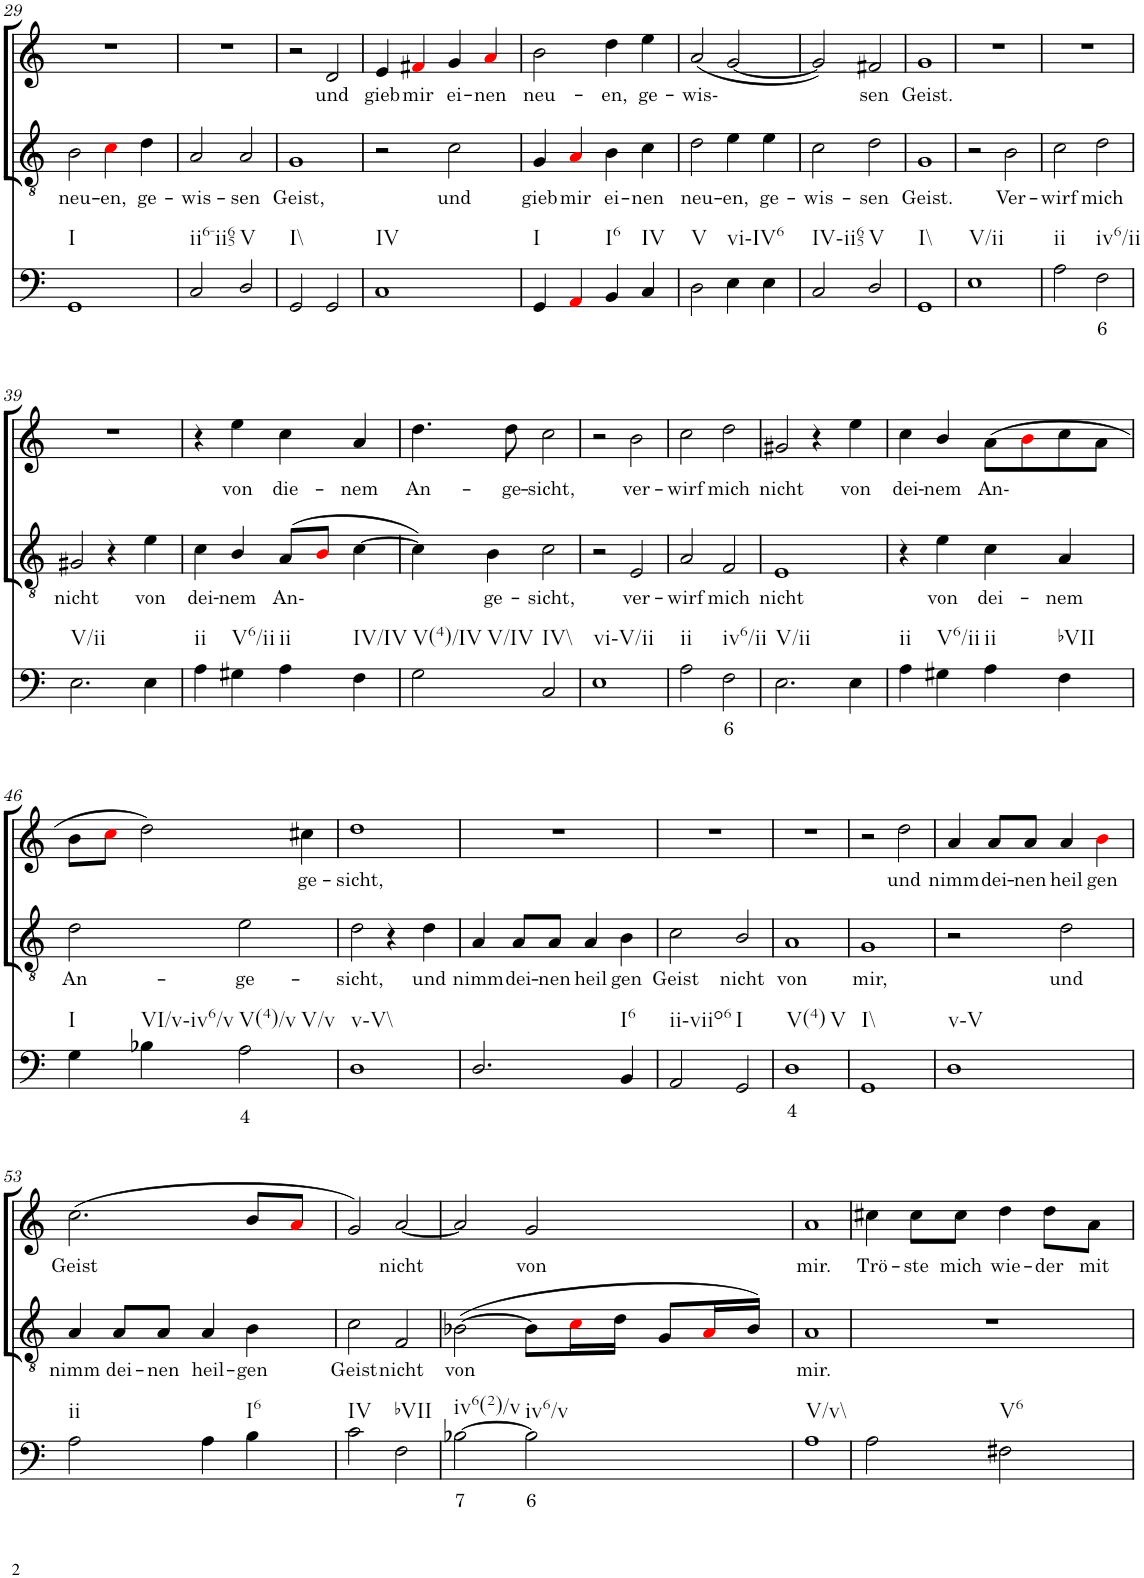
**kern	**text	**kern	**text	**kern	**text
*part3	*part3	*part2	*part2	*part1	*part1
*staff3	*staff3	*staff2	*staff2	*staff1	*staff1
*I"Continuo	*	*I"Tenor	*	*I"Soprano	*
!!LO:PB:g=z
*clefF4	*	*clefGv2	*	*clefG2	*
*k[]	*	*k[]	*	*k[]	*
*M4/4	*	*M4/4	*	*M4/4	*
=29	=29	=29	=29	=29	=29
!LO:TX:b:t=I	!	!	!	!	!
!	!	!	!LO:LY:b	!	!
1GG	.	2B\	neu-	1r	.
!	!	!	!LO:LY:b	!	!
.	.	4ci\	en,	.	.
!	!	!	!LO:LY:b	!	!
.	.	4d\	ge-	.	.
=30	=30	=30	=30	=30	=30
!LO:TX:b:t=ii6-ii65	!	!	!	!	!
!	!	!	!LO:LY:b	!	!
2C/	.	2A/	wis-	1r	.
!LO:TX:b:t=V	!	!	!	!	!
!	!	!	!LO:LY:b	!	!
2D/	.	2A/	sen	.	.
=31	=31	=31	=31	=31	=31
!LO:TX:b:t=I\\	!	!	!	!	!
!	!	!	!LO:LY:b	!	!
2GG/	.	1G	Geist,	2r	.
!	!	!	!	!	!LO:LY:b
2GG/	.	.	.	2d/	und
=32	=32	=32	=32	=32	=32
!LO:TX:b:t=IV	!	!	!	!	!
!	!	!	!	!	!LO:LY:b
1C	.	2r	.	4e/	gieb
!	!	!	!	!	!LO:LY:b
.	.	.	.	4f#Xi/	mir
!	!	!	!LO:LY:b	!	!LO:LY:b
.	.	2c\	und	4g/	ei-
!	!	!	!	!	!LO:LY:b
.	.	.	.	4ai/	nen
=33	=33	=33	=33	=33	=33
!LO:TX:b:t=I	!	!	!	!	!
!	!	!	!LO:LY:b	!	!LO:LY:b
4GG/	.	4G/	gieb	2b\	neu-
!	!	!	!LO:LY:b	!	!
4AAi/	.	4Ai/	mir	.	.
!LO:TX:b:t=I6	!	!	!	!	!
!	!	!	!LO:LY:b	!	!LO:LY:b
4BB/	.	4B\	ei-	4dd\	en,
!LO:TX:b:t=IV	!	!	!	!	!
!	!	!	!LO:LY:b	!	!LO:LY:b
4C/	.	4c\	nen	4ee\	ge-
=34	=34	=34	=34	=34	=34
!LO:TX:b:t=V	!	!	!	!	!
!	!	!	!LO:LY:b	!	!LO:LY:b
2D\	.	2d\	neu-	(2a/	wis-
!LO:TX:b:t=vi-IV6	!	!	!	!	!
!	!	!	!LO:LY:b	!	!
4E\	.	4e\	en,	[2g/	.
!	!	!	!LO:LY:b	!	!
4E\	.	4e\	ge-	.	.
=35	=35	=35	=35	=35	=35
!LO:TX:b:t=IV-ii65	!	!	!	!	!
!	!	!	!LO:LY:b	!	!
2C/	.	2c\	wis-	2g/])	.
!LO:TX:b:t=V	!	!	!	!	!
!	!	!	!LO:LY:b	!	!LO:LY:b
2D/	.	2d\	sen	2f#X/	sen
=36	=36	=36	=36	=36	=36
!LO:TX:b:t=I\\	!	!	!	!	!
!	!	!	!LO:LY:b	!	!LO:LY:b
1GG	.	1G	Geist.	1g	Geist.
=37	=37	=37	=37	=37	=37
!LO:TX:b:t=V/ii	!	!	!	!	!
1E	.	2r	.	1r	.
!	!	!	!LO:LY:b	!	!
.	.	2B\	Ver-	.	.
=38	=38	=38	=38	=38	=38
!LO:TX:b:t=ii	!	!	!	!	!
!	!	!	!LO:LY:b	!	!
2A\	.	2c\	wirf	1r	.
!LO:TX:b:t=iv6/ii	!	!	!	!	!
!	!LO:LY:b	!	!LO:LY:b	!	!
2F\	6	2d\	mich	.	.
!!LO:LB:g=z
=39	=39	=39	=39	=39	=39
!LO:TX:b:t=V/ii	!	!	!	!	!
!	!	!	!LO:LY:b	!	!
2.E\	.	2G#X/	nicht	1r	.
.	.	4r	.	.	.
!	!	!	!LO:LY:b	!	!
4E\	.	4e\	von	.	.
=40	=40	=40	=40	=40	=40
!LO:TX:b:t=ii	!	!	!	!	!
!	!	!	!LO:LY:b	!	!
4A\	.	4c\	dei-	4r	.
!LO:TX:b:t=V6/ii	!	!	!	!	!
!	!	!	!LO:LY:b	!	!LO:LY:b
4G#X\	.	4B/	nem	4ee\	von
!LO:TX:b:t=ii	!	!	!	!	!
!	!	!	!LO:LY:b	!	!LO:LY:b
4A\	.	(8A/L	An-	4cc\	die-
.	.	8Bi/J	.	.	.
!LO:TX:b:t=IV/IV	!	!	!	!	!
!	!	!	!	!	!LO:LY:b
4F\	.	[4c\	.	4a/	nem
=41	=41	=41	=41	=41	=41
!LO:TX:b:t=V(4)/IV	!	!	!	!	!
!LO:TX:b:t=V/IV	!	!	!	!	!
!	!	!	!	!	!LO:LY:b
2G\	.	4c\])	.	4.dd\	An-
!	!	!	!LO:LY:b	!	!
.	.	4B\	ge-	.	.
!	!	!	!	!	!LO:LY:b
.	.	.	.	8dd\	ge-
!LO:TX:b:t=IV\\	!	!	!	!	!
!	!	!	!LO:LY:b	!	!LO:LY:b
2C/	.	2c\	sicht,	2cc\	sicht,
=42	=42	=42	=42	=42	=42
!LO:TX:b:t=vi-V/ii	!	!	!	!	!
1E	.	2r	.	2r	.
!	!	!	!LO:LY:b	!	!LO:LY:b
.	.	2E/	ver-	2b\	ver-
=43	=43	=43	=43	=43	=43
!LO:TX:b:t=ii	!	!	!	!	!
!	!	!	!LO:LY:b	!	!LO:LY:b
2A\	.	2A/	wirf	2cc\	wirf
!LO:TX:b:t=iv6/ii	!	!	!	!	!
!	!LO:LY:b	!	!LO:LY:b	!	!LO:LY:b
2F\	6	2F/	mich	2dd\	mich
=44	=44	=44	=44	=44	=44
!LO:TX:b:t=V/ii	!	!	!	!	!
!	!	!	!LO:LY:b	!	!LO:LY:b
2.E\	.	1E	nicht	2g#X/	nicht
.	.	.	.	4r	.
!	!	!	!	!	!LO:LY:b
4E\	.	.	.	4ee\	von
=45	=45	=45	=45	=45	=45
!LO:TX:b:t=ii	!	!	!	!	!
!	!	!	!	!	!LO:LY:b
4A\	.	4r	.	4cc\	dei-
!LO:TX:b:t=V6/ii	!	!	!	!	!
!	!	!	!LO:LY:b	!	!LO:LY:b
4G#X\	.	4e\	von	4b/	nem
!LO:TX:b:t=ii	!	!	!	!	!
!	!	!	!LO:LY:b	!	!LO:LY:b
4A\	.	4c\	dei-	(8a\L	An-
.	.	.	.	8bi\	.
!LO:TX:b:t=bVII	!	!	!	!	!
!	!	!	!LO:LY:b	!	!
4F\	.	4A/	nem	8cc\	.
.	.	.	.	8a\J	.
!!LO:LB:g=z
=46	=46	=46	=46	=46	=46
!LO:TX:b:t=I	!	!	!	!	!
!	!	!	!LO:LY:b	!	!
4G\	.	2d\	An-	8b\L	.
.	.	.	.	8cci\J	.
!LO:TX:b:t=VI/v-iv6/v	!	!	!	!	!
4B-X\	.	.	.	2dd\)	.
!LO:TX:b:t=V(4)/v	!	!	!	!	!
!LO:TX:b:t=V/v	!	!	!	!	!
!	!LO:LY:b	!	!LO:LY:b	!	!
2A\	4	2e\	ge-	.	.
!	!	!	!	!	!LO:LY:b
.	.	.	.	4cc#X\	ge-
=47	=47	=47	=47	=47	=47
!LO:TX:b:t=v\\-V\\	!	!	!	!	!
!	!	!	!LO:LY:b	!	!LO:LY:b
1D	.	2d\	sicht,	1dd	sicht,
.	.	4r	.	.	.
!	!	!	!LO:LY:b	!	!
.	.	4d\	und	.	.
=48	=48	=48	=48	=48	=48
!	!	!	!LO:LY:b	!	!
2.D/	.	4A/	nimm	1r	.
!	!	!	!LO:LY:b	!	!
.	.	8A/L	dei-	.	.
!	!	!	!LO:LY:b	!	!
.	.	8A/J	nen	.	.
!	!	!	!LO:LY:b	!	!
.	.	4A/	heil-	.	.
!LO:TX:b:t=I6	!	!	!	!	!
!	!	!	!LO:LY:b	!	!
4BB/	.	4B\	gen	.	.
=49	=49	=49	=49	=49	=49
!LO:TX:b:t=ii-viio6	!	!	!	!	!
!	!	!	!LO:LY:b	!	!
2AA/	.	2c\	Geist	1r	.
!LO:TX:b:t=I	!	!	!	!	!
!	!	!	!LO:LY:b	!	!
2GG/	.	2B/	nicht	.	.
=50	=50	=50	=50	=50	=50
!LO:TX:b:t=V(4)	!	!	!	!	!
!LO:TX:b:t=V	!	!	!	!	!
!	!LO:LY:b	!	!LO:LY:b	!	!
1D	4	1A	von	1r	.
=51	=51	=51	=51	=51	=51
!LO:TX:b:t=I\\	!	!	!	!	!
!	!	!	!LO:LY:b	!	!
1GG	.	1G	mir,	2r	.
!	!	!	!	!	!LO:LY:b
.	.	.	.	2dd\	und
=52	=52	=52	=52	=52	=52
!LO:TX:b:t=v-V	!	!	!	!	!
!	!	!	!	!	!LO:LY:b
1D	.	2r	.	4a/	nimm
!	!	!	!	!	!LO:LY:b
.	.	.	.	8a/L	dei-
!	!	!	!	!	!LO:LY:b
.	.	.	.	8a/J	nen
!	!	!	!LO:LY:b	!	!LO:LY:b
.	.	2d\	und	4a/	heil-
!	!	!	!	!	!LO:LY:b
.	.	.	.	4bi\	gen
!!LO:LB:g=z
=53	=53	=53	=53	=53	=53
!LO:TX:b:t=ii	!	!	!	!	!
!	!	!	!LO:LY:b	!	!LO:LY:b
2A\	.	4A/	nimm	(2.cc\	Geist
!	!	!	!LO:LY:b	!	!
.	.	8A/L	dei-	.	.
!	!	!	!LO:LY:b	!	!
.	.	8A/J	nen	.	.
!	!	!	!LO:LY:b	!	!
4A\	.	4A/	heil-	.	.
!LO:TX:b:t=I6	!	!	!	!	!
!	!	!	!LO:LY:b	!	!
4B\	.	4B\	gen	8b/L	.
.	.	.	.	8ai/J	.
=54	=54	=54	=54	=54	=54
!LO:TX:b:t=IV	!	!	!	!	!
!	!	!	!LO:LY:b	!	!
2c\	.	2c\	Geist	2g/)	.
!LO:TX:b:t=bVII	!	!	!	!	!
!	!	!	!LO:LY:b	!	!LO:LY:b
2F\	.	2F/	nicht	[2a/	nicht
=55	=55	=55	=55	=55	=55
!LO:TX:b:t=iv6(2)/v	!	!	!	!	!
!	!LO:LY:b	!	!LO:LY:b	!	!
[2B-X\	7	([2B-X\	von	2a/]	.
!LO:TX:b:t=iv6/v	!	!	!	!	!
!	!LO:LY:b	!	!	!	!LO:LY:b
2B-\]	6	8B-\L]	.	2g/	von
.	.	16ci\L	.	.	.
.	.	16d\JJ	.	.	.
.	.	8G/L	.	.	.
.	.	16Ai/L	.	.	.
.	.	16B-/JJ)	.	.	.
=56	=56	=56	=56	=56	=56
!LO:TX:b:t=V/v\\	!	!	!	!	!
!	!	!	!LO:LY:b	!	!LO:LY:b
1A	.	1A	mir.	1a	mir.
=57	=57	=57	=57	=57	=57
!	!	!	!	!	!LO:LY:b
2A\	.	1r	.	4cc#X\	Trö-
!	!	!	!	!	!LO:LY:b
.	.	.	.	8cc#\L	ste
!	!	!	!	!	!LO:LY:b
.	.	.	.	8cc#\J	mich
!LO:TX:b:t=V6	!	!	!	!	!
!	!	!	!	!	!LO:LY:b
2F#X\	.	.	.	4dd\	wie-
!	!	!	!	!	!LO:LY:b
.	.	.	.	8dd\L	der
!	!	!	!	!	!LO:LY:b
.	.	.	.	8a\J	mit
=	=	=	=	=	=
*-	*-	*-	*-	*-	*-
